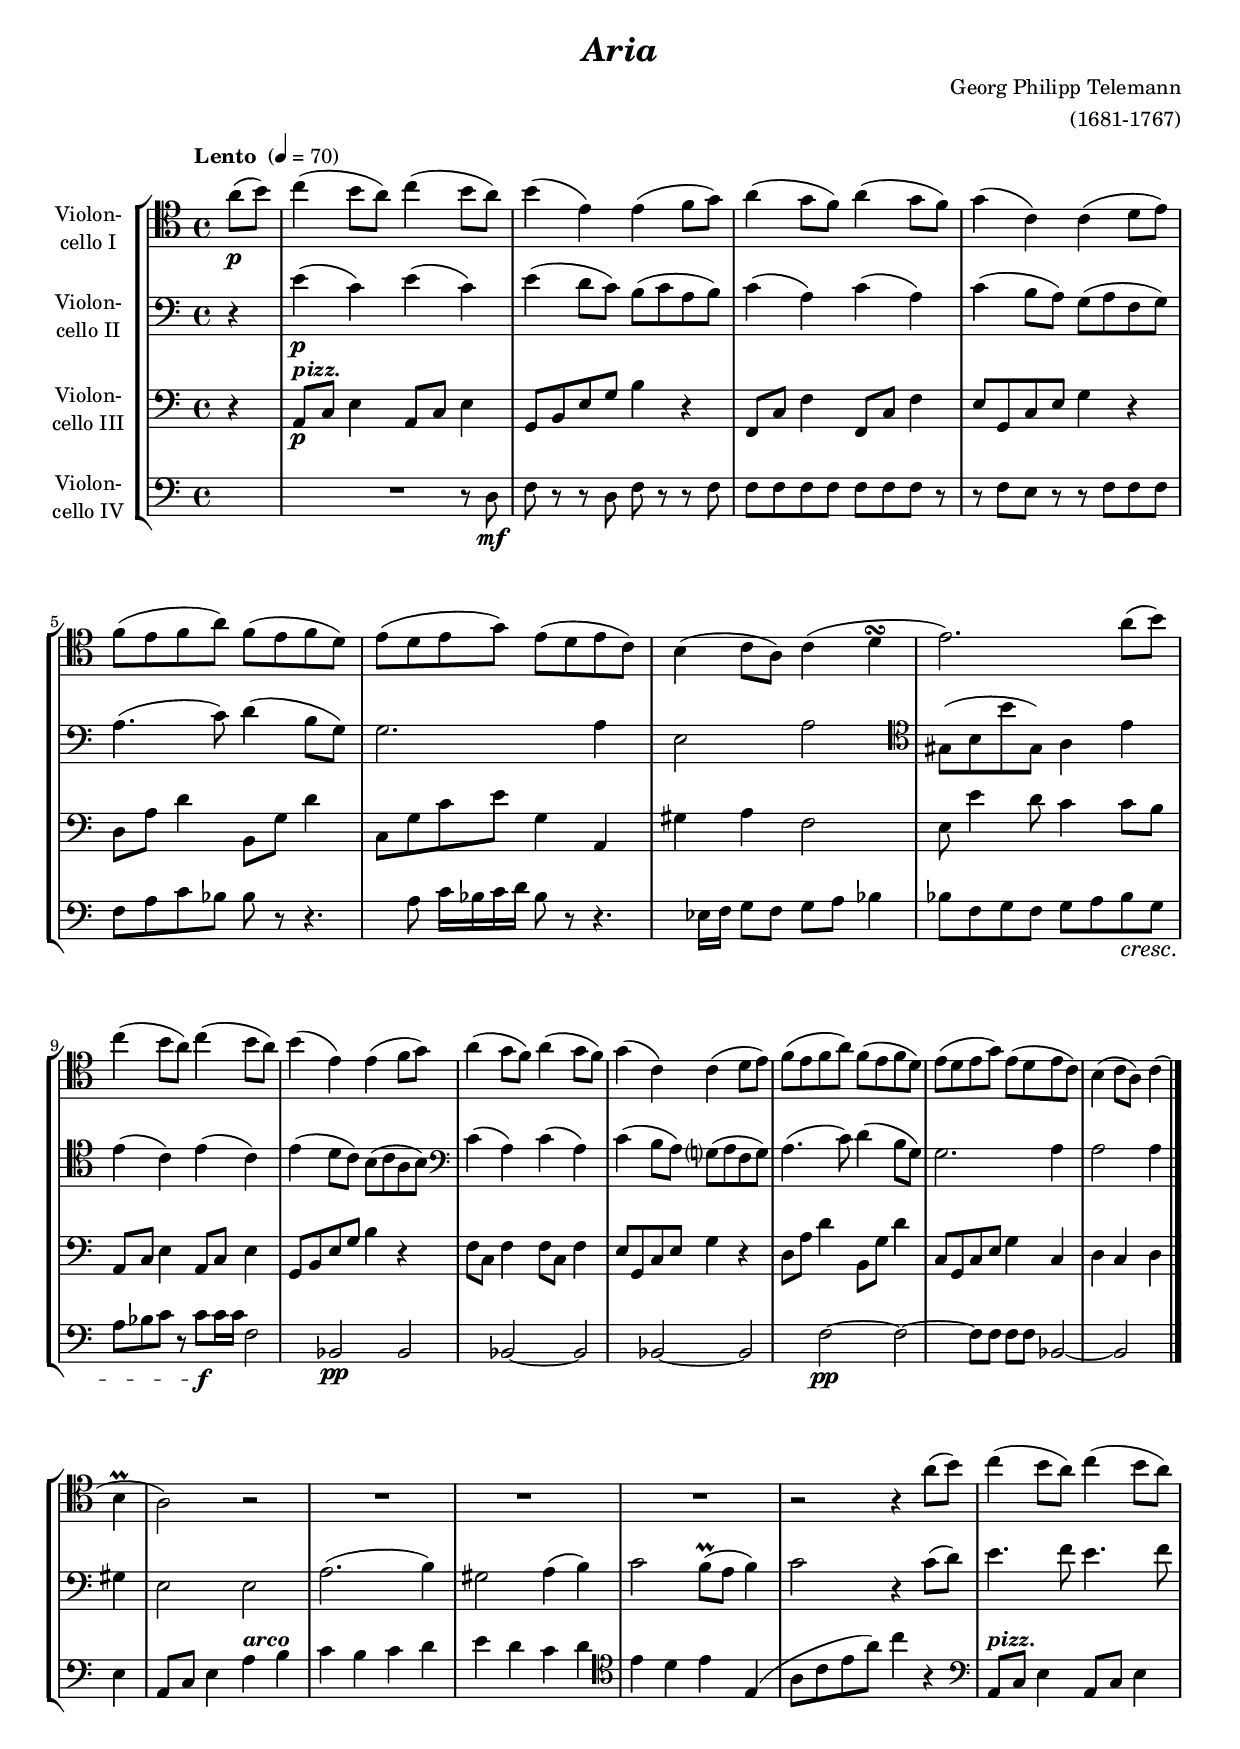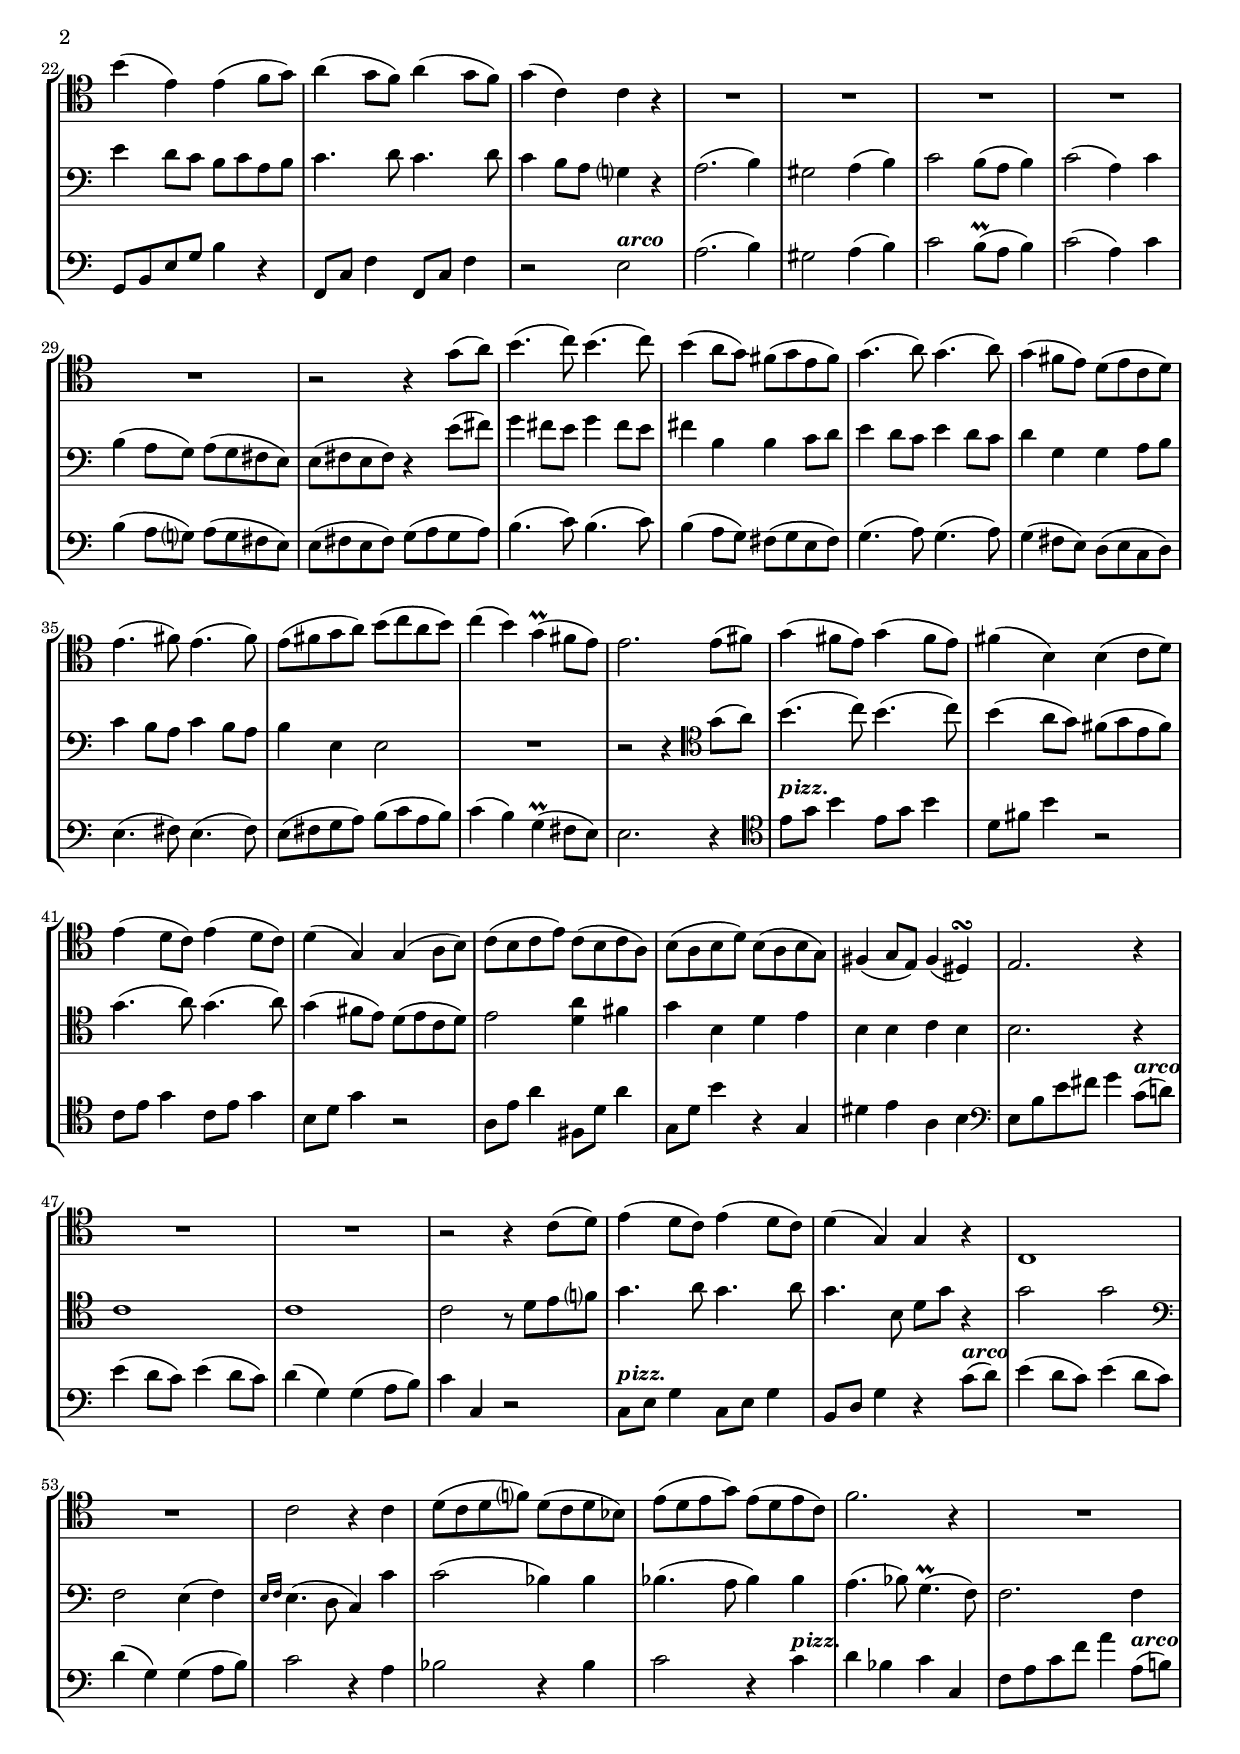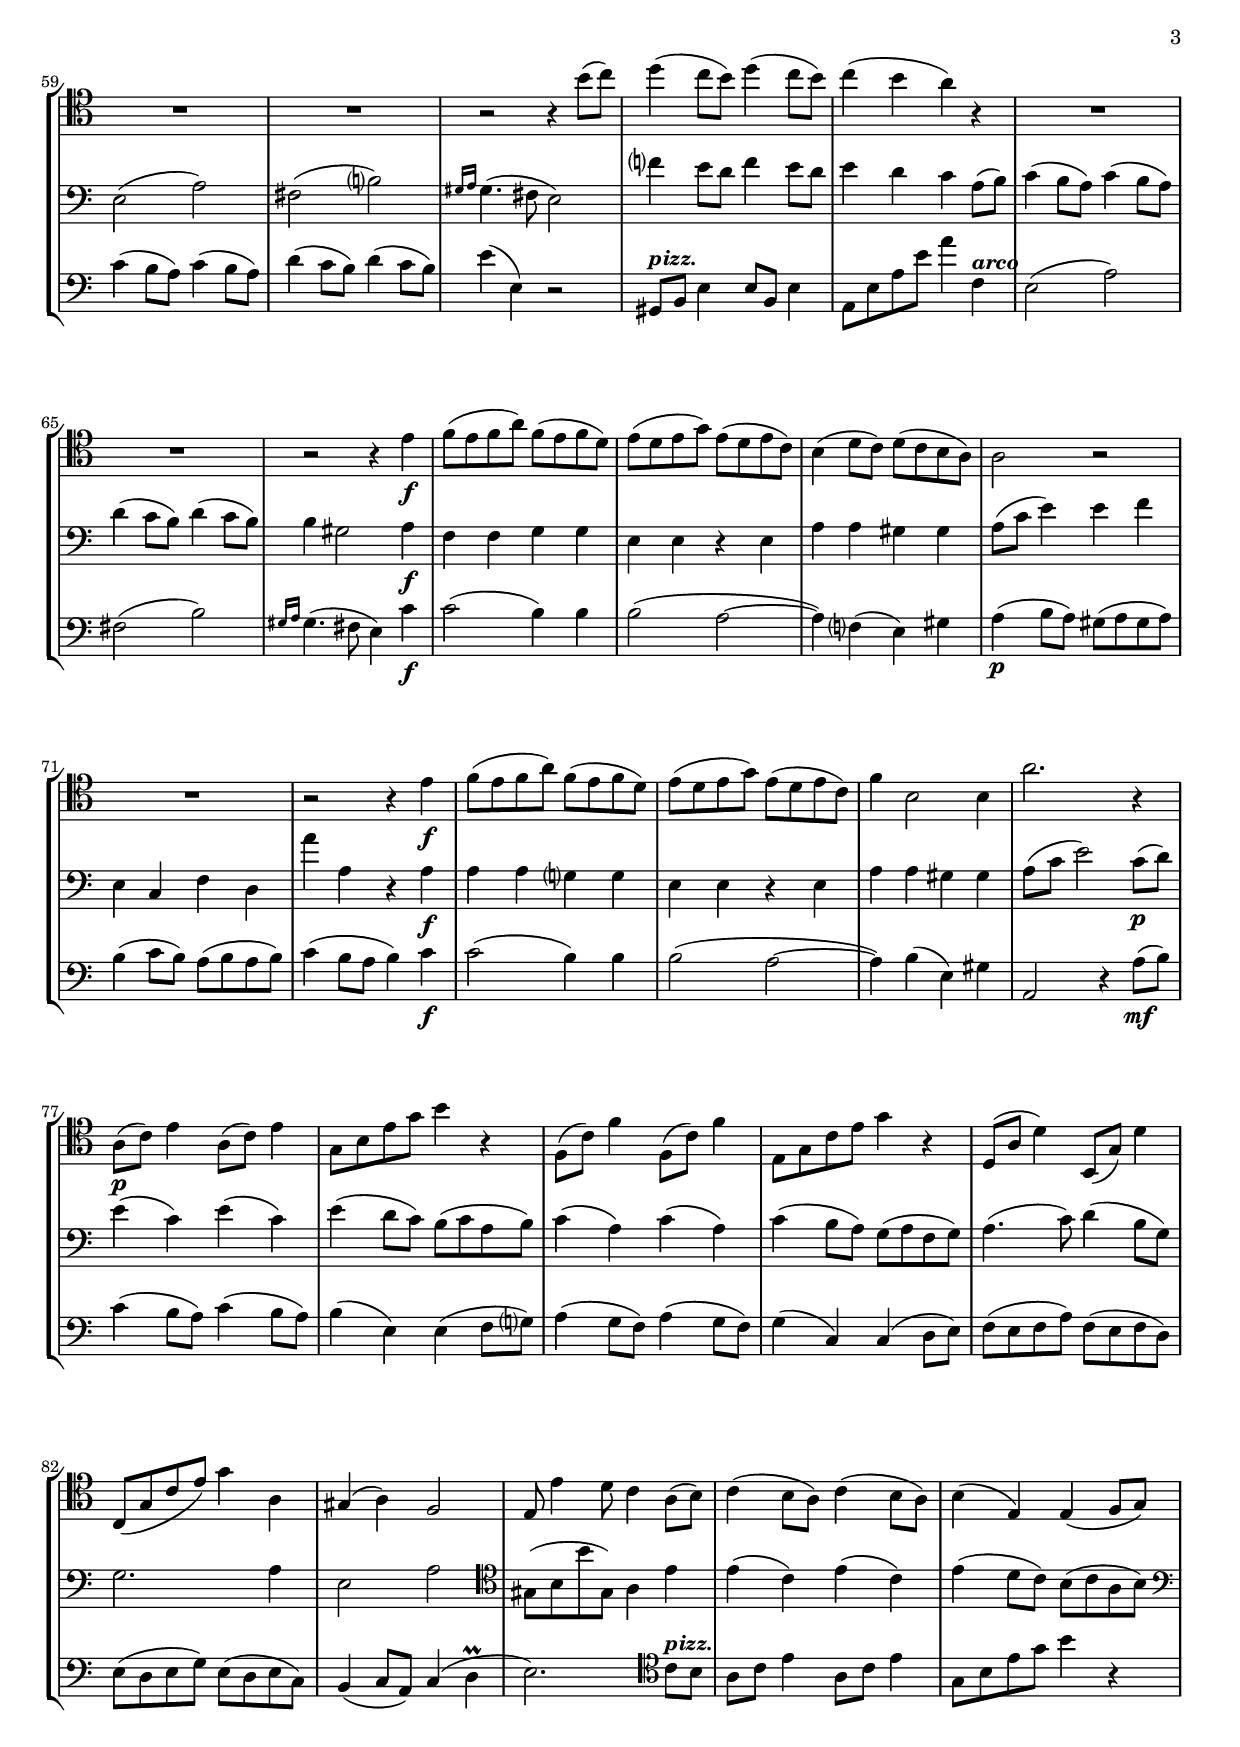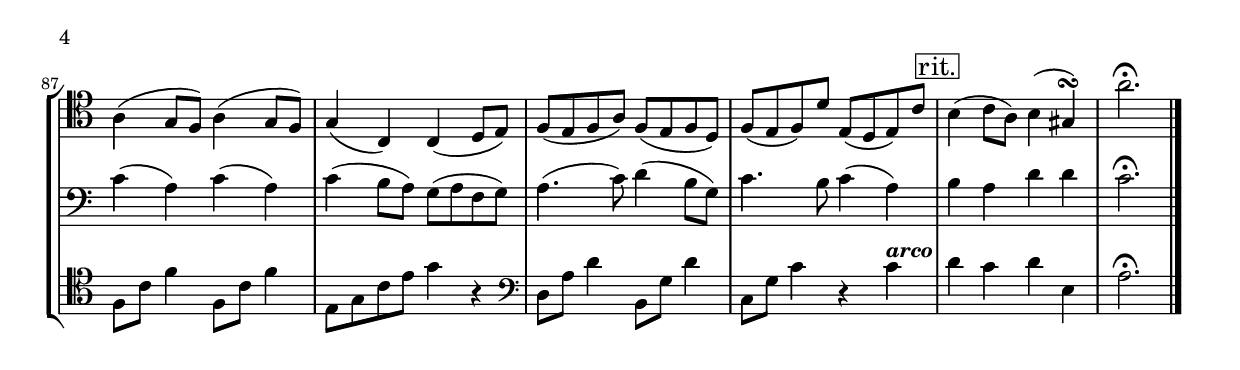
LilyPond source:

\version "2.18.2"
\include "deutsch.ly"

#(set-global-staff-size 18)

\header {
  title     = \markup \bold \italic "Aria"
  composer  = "Georg Philipp Telemann"
  arranger  = "(1681-1767)"
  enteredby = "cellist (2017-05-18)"
%  piece     = ""
}

voiceconsts = {
  \key g \major
  \clef "bass"
  \time 4/4
  %\numericTimeSignature
  \compressFullBarRests
%  \set tupletSpannerDuration = #(ly:make-moment 1 8)
  \tempo "Lento " 4=70
}


micl = "clarinet"
mifl = "flute"
miob = "oboe"
mifh = "french horn"
misx = "tenor sax"
mist = "string ensemble 1"
miba = "cello"

arco = \markup \bold \italic "arco"
pizz = \markup \bold \italic "pizz."
rit  = \mark \markup \box "rit."

va = \relative c' {
  \voiceconsts
  \clef "tenor"
  
  \partial 4 e8(\p fis)
  g4( fis8 e) g4( fis8 e)
  fis4( h,) h( c8 d)
  e4( d8 c) e4( d8 c)
  d4( g,) g( a8 h)
  c( h c e) c( h c a)
  h( a h d) h( a h g)
  fis4( g8 e) g4( a\turn

  h2.) e8( fis)
  g4( fis8 e) g4( fis8 e)
  fis4( h,) h( c8 d)
  e4( d8 c) e4( d8 c)
  d4( g,) g( a8 h)
  c( h c e) c( h c a)
  h( a h d) h( a h g)

  fis4( g8 e) g4( fis\prall
  e2) r
  R1*3
  r2 r4 e'8( fis)
  g4( fis8 e) g4( fis8 e)
  fis4( h,) h( c8 d)
  e4( d8 c) e4( d8 c)

  d4( g,) g r
  R1*5
  r2 r4 d'8( e)
  fis4.( g8) fis4.( g8)

  fis4( e8 d) cis( d h cis)
  d4.( e8) d4.( e8)
  d4( cis8 h) a( h g a)
  h4.( cis8) h4.( cis8)
  h( cis d e) fis( g e fis)
  g4( fis) d(\prall cis8 h)
  h2. h8( cis)

  d4( cis8 h) d4( cis8 h)
  cis4( fis,) fis( g8 a)
  h4( a8 g) h4( a8 g)
  a4( d,) d( e8 fis)
  g( fis g h) g( fis g e)
  fis( e fis a) fis( e fis d)
  cis4( d8 h) cis4( ais)\turn

  h2. r4
  R1*2
  r2 r4 g'8( a)
  h4( a8 g) h4( a8 g)
  a4( d,) d r
  g,1
  R
  g'2 r4 g

  a8( g a c?) a( g a f)
  h( a h d) h( a h g)
  c2. r4
  R1*3
  r2 r4 fis8( g)
  a4( g8 fis) a4( g8 fis)

  g4( fis e) r
  R1*2
  r2 r4 h\f
  c8( h c e) c( h c a)
  h( a h d) h( a h g)
  fis4( a8 g) a( g fis e)
  e2 r

  R1
  r2 r4 h'\f
  c8( h c e) c( h c a)
  h( a h d) h( a h g)
  c4 fis,2 fis4
  e'2. r4
  e,8(\p g) h4 e,8( g) h4
  d,8 fis h d fis4 r

  c,8( g') c4 c,8( g') c4
  h,8 d g h d4 r
  a,8( e' a4) fis,8( d') a'4
  g,8( d' g h) d4 e,
  dis( e) c2
  h8 h'4 a8 g4 e8( fis)
  g4( fis8 e) g4( fis8 e)
  fis4( h,) h( c8 d)

  e4( d8 c) e4( d8 c)
  d4( g,) g( a8 h)
  c( h c e) c( h c a)
  c( h c) a' h,( a h) g' \rit
  fis4( g8 e) fis4( dis)\turn
  e'2.\fermata \bar "|."
  
}

vb = \relative c' {
  \voiceconsts

  \partial 4 r4
  h(\p g) h( g)
  h( a8 g) fis( g e fis)
  g4( e) g( e)
  g( fis8 e) d( e c d)
  e4.( g8) a4( fis8 d)
  d2. e4
  h2 e \clef "tenor"

  dis8( fis fis' dis,) e4 h'
  h( g) h( g)
  h( a8 g) fis( g e fis) \clef "bass"
  g4( e) g( e)
  g( fis8 e) d?( e c d)
  e4.( g8) a4( fis8 d)
  d2. e4

  e2 e4 dis
  h2 h
  e2.( fis4)
  dis2 e4( fis)
  g2 fis8(\prall e fis4)
  g2 r4 g8( a)
  h4. c8 h4. c8
  h4 a8 g fis g e fis
  g4. a8 g4. a8

  g4 fis8 e d?4 r
  e2.( fis4)
  dis2 e4( fis)
  g2 fis8( e fis4)
  g2( e4) g
  fis( e8 d) e( d cis h)
  h( cis h cis) r4 h'8( cis)
  d4 cis8 h d4 cis8 h

  cis4 fis, fis g8 a
  h4 a8 g h4 a8 g
  a4 d, d e8 fis
  g4 fis8 e g4 fis8 e
  fis4 h, h2
  R1
  r2 r4 \clef "tenor" d'8( e)

  fis4.( g8) fis4.( g8)
  fis4( e8 d) cis( d h cis)
  d4.( e8) d4.( e8)
  d4( cis8 h) a( h g a)
  h2 <a e'>4 cis
  d fis, a h
  fis fis g fis

  fis2. r4
  g1
  g
  g2 r8 a h c?
  d4. e8 d4. e8
  d4. fis,8 a d r4
  d2 d \clef "bass"
  c, h4( c)
  \grace { h16[ c] } h4.( a8 g4) g'

  g2( f4) f
  f4.( e8 f4) f
  e4.( f8) d4.(\prall c8)
  c2. c4
  h2( e)
  cis( fis?)
  \grace { dis16[ e] } dis4.( cis8 h2)
  c'?4 h8 a c4 h8 a

  h4 a g e8( fis)
  g4( fis8 e) g4( fis8 e)
  a4( g8 fis) a4( g8 fis)
  fis4 dis2 e4\f
  c c d d
  h h r h
  e e dis dis
  e8( g h4) h c

  h, g c a
  e'' e, r e\f
  e e d? d
  h h r h
  e e dis dis
  e8( g h2) g8(\p a)
  h4( g) h( g)
  h( a8 g) fis( g e fis)

  g4( e) g( e)
  g( fis8 e) d( e c d)
  e4.( g8) a4( fis8 d)
  d2. e4
  h2 e \clef "tenor"
  dis8( fis fis' dis,) e4 h'
  h( g) h( g)
  h( a8 g) fis( g e fis) \clef "bass"

  g4( e) g( e)
  g( fis8 e) d( e c d)
  e4.( g8) a4( fis8 d)
  g4. fis8 g4( e) \rit
  fis e a a
  g2.\fermata \bar "|."
}

vc = \relative c, {
  \voiceconsts

  \partial 4 r4
  e8^\pizz\p g h4 e,8 g h4
  d,8 fis h d fis4 r
  c,8 g' c4 c,8 g' c4
  h8 d, g h d4 r
  a8 e' a4 fis,8 d' a'4
  g,8 d' g h d,4 e,
  dis' e c2

  h8 h'4 a8 g4 g8 fis
  e, g h4 e,8 g h4
  d,8 fis h d fis4 r
  c8 g c4 c8 g c4
  h8 d, g h d4 r
  a8 e' a4 fis,8 d' a'4
  g,8 d g h d4 g,

  a g a h
  e,8 g h4 e^\arco fis
  g fis g a
  h a g a \clef "tenor"
  h a h h,(
  e8 g h e) g4 r \clef "bass"
  e,,8^\pizz g h4 e,8 g h4
  d,8 fis h d fis4 r
  c,8 g' c4 c,8 g' c4

  r2 h^\arco
  e2.( fis4)
  dis2 e4( fis)
  g2 fis8(\prall e fis4)
  g2( e4) g
  fis( e8 d?) e( d cis h)
  h( cis h cis) d( e d e)
  fis4.( g8) fis4.( g8)

  fis4( e8 d) cis( d h cis)
  d4.( e8) d4.( e8)
  d4( cis8 h) a( h g a)
  h4.( cis8) h4.( cis8)
  h( cis d e) fis( g e fis)
  g4( fis) d(\prall cis8 h)
  h2. r4 \clef "tenor"

  h'8^\pizz d fis4 h,8 d fis4
  a,8 cis fis4 r2
  g,8 h d4 g,8 h d4
  fis,8 a d4 r2
  e,8 h' e4 cis,8 a' e'4
  d,8 a' fis'4 r d,
  ais' h e, fis \clef "bass"

  h,8 fis' h cis d4 g,8(^\arco a!)
  h4( a8 g) h4( a8 g)
  a4( d,) d( e8 fis)
  g4 g, r2
  g8^\pizz h d4 g,8 h d4
  fis,8 a d4 r g8(^\arco a)
  h4( a8 g) h4( a8 g)
  a4( d,) d( e8 fis)
  g2 r4 e

  f2 r4 f
  g2 r4 g^\pizz
  a f g g,
  c8 e g c e4 e,8(^\arco fis!)
  g4( fis8 e) g4( fis8 e)
  a4( g8 fis) a4( g8 fis)
  h4( h,) r2
  dis,8^\pizz fis h4 h8 fis h4

  e,8 h' e h' e4 c,^\arco
  h2( e)
  cis( fis)
  \grace { dis16[ e] } dis4.( cis8 h4) g'\f
  g2( fis4) fis
  fis2( e~
  e4) c?( h) dis
  e4(\p fis8 e) dis( e dis e)

  fis4( g8 fis) e( fis e fis)
  g4( fis8 e fis4) g\f
  g2( fis4) fis
  fis2( e~
  e4)
  fis( h,) dis
  e,2 r4 e'8(\mf fis)
  g4( fis8 e) g4( fis8 e)
  fis4( h,) h( c8 d?)

  e4( d8 c) e4( d8 c)
  d4( g,) g( a8 h)
  c( h c e) c( h c a)
  h( a h d) h( a h g)
  fis4( g8 e) g4( a\prall
  h2.) \clef "tenor" g'8^\pizz fis
  e g h4 e,8 g h4
  d,8 fis h d fis4 r

  c,8 g' c4 c,8 g' c4
  h,8 d g h d4 r \clef "bass"
  a,8 e' a4 fis,8 d' a'4
  g,8 d' g4 r g^\arco
  a g a h,
  e2.\fermata \bar "|."
}

\include "v4.ily"

music = \new StaffGroup <<
      \new Staff {
        \set Staff.midiInstrument = \miba
        \set Staff.instrumentName = \markup \center-column { "Violon-" "cello I" }
        \transpose g c' { \va }
      }

      \new Staff {
        \set Staff.midiInstrument = \miba
        \set Staff.instrumentName = \markup \center-column { "Violon-" "cello II" }
        \transpose g c' { \vb }
      }

      \new Staff {
        \set Staff.midiInstrument = \miba
        \set Staff.instrumentName = \markup \center-column { "Violon-" "cello III" }
        \transpose g c' { \vc }
      }

      \new Staff {
        \set Staff.midiInstrument = \miba
        \set Staff.instrumentName = \markup \center-column { "Violon-" "cello IV" }
        \transpose g c' { \vd }
      }
>>

\book {
  \score {
   \music
    \layout {}
  }

  \score {
    \unfoldRepeats \music

    \midi {
      \context {
        \Score
      }
    }
  }
}
